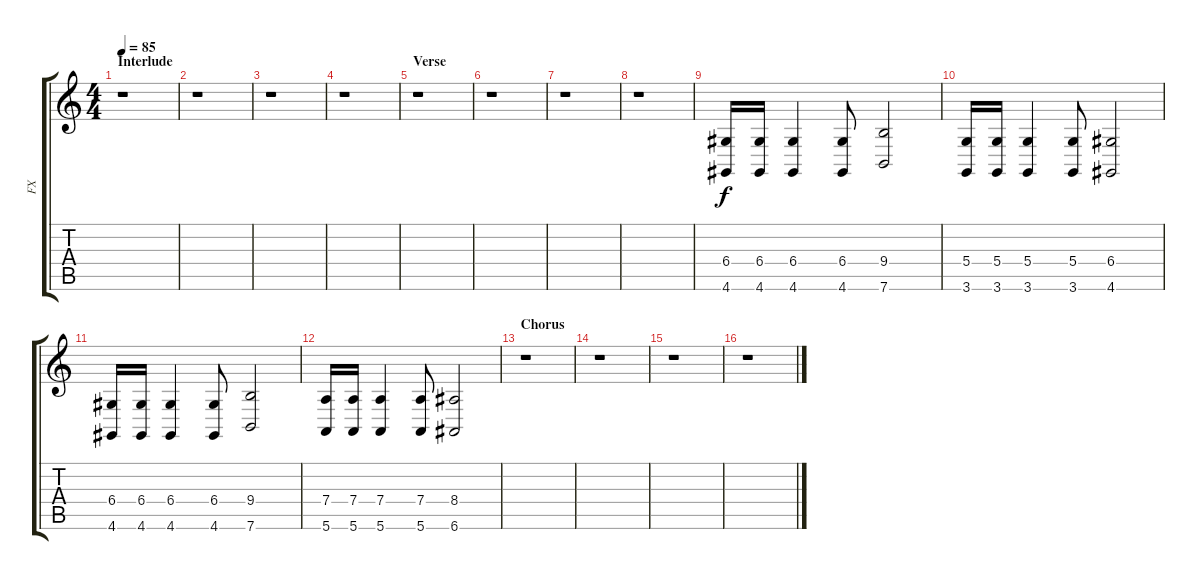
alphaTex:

\track ("FX" "FX") {instrument guitarfretnoise}
\staff {score tabs}
\tuning (E4 B3 G3 D3 A2 E2) {hide}
\ts (4 4)
\section ("" "Interlude")
\tempo 85
\clef g2
\ks c
r.1{dy f} |
r.1 |
r.1 |
r.1 |
\section ("" "Verse")
r.1 |
r.1 |
r.1 |
r.1 |
(6.4 4.6).16 (6.4 4.6).16 (6.4 4.6).4 (6.4 4.6).8 (9.4 7.6).2 |
(5.4 3.6).16 (5.4 3.6).16 (5.4 3.6).4 (5.4 3.6).8 (6.4 4.6).2 |
(6.4 4.6).16 (6.4 4.6).16 (6.4 4.6).4 (6.4 4.6).8 (9.4 7.6).2 |
(7.4 5.6).16 (7.4 5.6).16 (7.4 5.6).4 (7.4 5.6).8 (8.4 6.6).2 |
\section ("" "Chorus")
r.1 |
r.1 |
r.1 |
r.1
